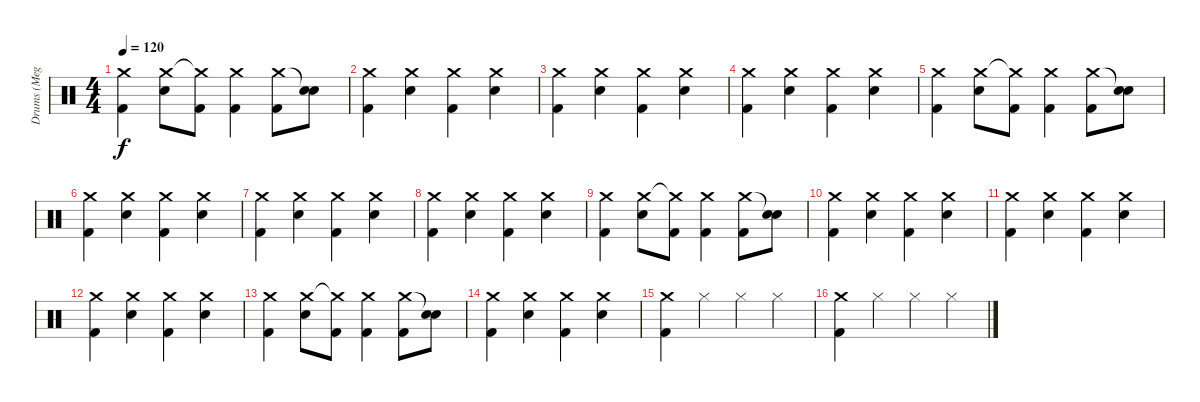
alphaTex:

\track ("Drums (Meg White)" "Drums (Meg") {instrument percussion}
\staff {score}
\articulation defaults
\ts (4 4)
\tempo 120
\clef neutral
\ks c
("Crash medium (hit)" "Kick (hit) 2").4{dy f} ("Crash medium (hit)" "Snare (hit) 2").8 ("Crash medium (hit)"{t} "Kick (hit) 2").8 ("Crash medium (hit)" "Kick (hit) 2").4 ("Crash medium (hit)" "Kick (hit) 2").8 ("Snare (hit)"{t} "Snare (hit) 2").8 |
("Crash medium (hit)" "Kick (hit) 2").4 ("Crash medium (hit)" "Snare (hit) 2").4 ("Crash medium (hit)" "Kick (hit) 2").4 ("Crash medium (hit)" "Snare (hit) 2").4 |
("Crash medium (hit)" "Kick (hit) 2").4 ("Crash medium (hit)" "Snare (hit) 2").4 ("Crash medium (hit)" "Kick (hit) 2").4 ("Crash medium (hit)" "Snare (hit) 2").4 |
("Crash medium (hit)" "Kick (hit) 2").4 ("Crash medium (hit)" "Snare (hit) 2").4 ("Crash medium (hit)" "Kick (hit) 2").4 ("Crash medium (hit)" "Snare (hit) 2").4 |
("Crash medium (hit)" "Kick (hit) 2").4 ("Crash medium (hit)" "Snare (hit) 2").8 ("Crash medium (hit)"{t} "Kick (hit) 2").8 ("Crash medium (hit)" "Kick (hit) 2").4 ("Crash medium (hit)" "Kick (hit) 2").8 ("Snare (hit)"{t} "Snare (hit) 2").8 |
("Crash medium (hit)" "Kick (hit) 2").4 ("Crash medium (hit)" "Snare (hit) 2").4 ("Crash medium (hit)" "Kick (hit) 2").4 ("Crash medium (hit)" "Snare (hit) 2").4 |
("Crash medium (hit)" "Kick (hit) 2").4 ("Crash medium (hit)" "Snare (hit) 2").4 ("Crash medium (hit)" "Kick (hit) 2").4 ("Crash medium (hit)" "Snare (hit) 2").4 |
("Crash medium (hit)" "Kick (hit) 2").4 ("Crash medium (hit)" "Snare (hit) 2").4 ("Crash medium (hit)" "Kick (hit) 2").4 ("Crash medium (hit)" "Snare (hit) 2").4 |
("Crash medium (hit)" "Kick (hit) 2").4 ("Crash medium (hit)" "Snare (hit) 2").8 ("Crash medium (hit)"{t} "Kick (hit) 2").8 ("Crash medium (hit)" "Kick (hit) 2").4 ("Crash medium (hit)" "Kick (hit) 2").8 ("Snare (hit)"{t} "Snare (hit) 2").8 |
("Crash medium (hit)" "Kick (hit) 2").4 ("Crash medium (hit)" "Snare (hit) 2").4 ("Crash medium (hit)" "Kick (hit) 2").4 ("Crash medium (hit)" "Snare (hit) 2").4 |
("Crash medium (hit)" "Kick (hit) 2").4 ("Crash medium (hit)" "Snare (hit) 2").4 ("Crash medium (hit)" "Kick (hit) 2").4 ("Crash medium (hit)" "Snare (hit) 2").4 |
("Crash medium (hit)" "Kick (hit) 2").4 ("Crash medium (hit)" "Snare (hit) 2").4 ("Crash medium (hit)" "Kick (hit) 2").4 ("Crash medium (hit)" "Snare (hit) 2").4 |
("Crash medium (hit)" "Kick (hit) 2").4 ("Crash medium (hit)" "Snare (hit) 2").8 ("Crash medium (hit)"{t} "Kick (hit) 2").8 ("Crash medium (hit)" "Kick (hit) 2").4 ("Crash medium (hit)" "Kick (hit) 2").8 ("Snare (hit)"{t} "Snare (hit) 2").8 |
("Crash medium (hit)" "Kick (hit) 2").4 ("Crash medium (hit)" "Snare (hit) 2").4 ("Crash medium (hit)" "Kick (hit) 2").4 ("Crash medium (hit)" "Snare (hit) 2").4 |
("Crash medium (hit)" "Kick (hit) 2").4 "Hi-Hat (closed)".4 "Hi-Hat (closed)".4 "Hi-Hat (closed)".4 |
("Crash medium (hit)" "Kick (hit) 2").4 "Hi-Hat (closed)".4 "Hi-Hat (closed)".4 "Hi-Hat (closed)".4
